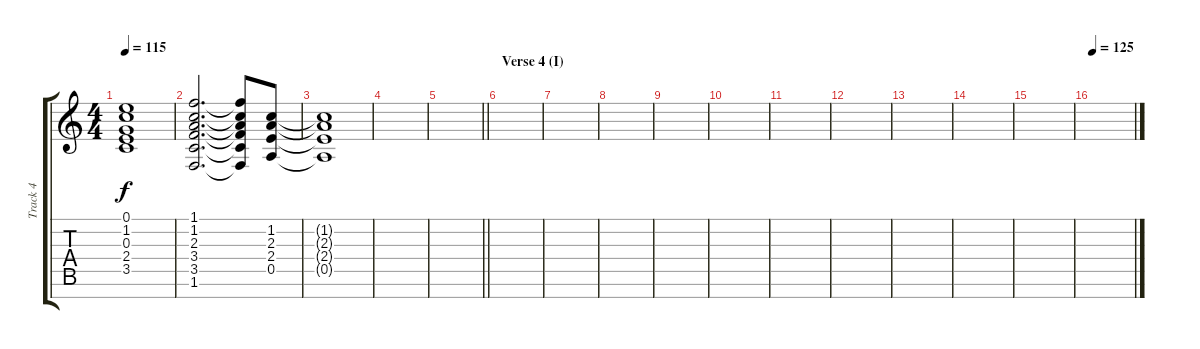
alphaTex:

\track ("Track 4" "Track 4") {instrument distortionguitar}
\staff {score tabs}
\tuning (E4 B3 G3 D3 A2 E2 B1) {hide}
\ts (4 4)
\tempo 115
\clef g2
\ks c
(0.1{t} 1.2{t} 0.3{t} 2.4{t} 3.5{t}).1{dy f} |
(1.1 1.2 2.3 3.4 3.5 1.6).2{d} (1.1{t} 1.2{t} 2.3{t} 3.4{t} 3.5{t} 1.6{t}).8 (1.2 2.3 2.4 0.5).8 |
(1.2{t} 2.3{t} 2.4{t} 0.5{t}).1 |
|
\barLineRight lightlight
|
\section ("" "Verse 4 (I)")
|
|
|
|
|
|
|
|
|
|
\tempo 125
